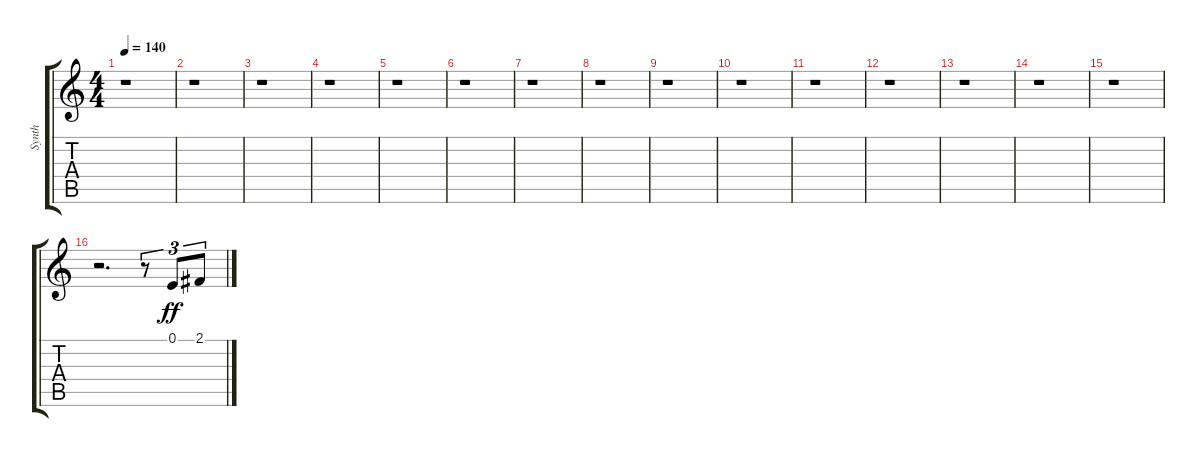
\track ("Synth" "Synth") {instrument stringensemble1}
\staff {score tabs}
\tuning (E4 B3 G3 D3 A2 E2) {hide}
\ts (4 4)
\tempo 140
\clef g2
\ks c
r.1{dy ff instrument stringensemble1} |
r.1 |
r.1 |
r.1 |
r.1 |
r.1 |
r.1 |
r.1 |
r.1 |
r.1 |
r.1 |
r.1 |
r.1 |
r.1 |
r.1 |
r.2{d} r.8{tu (3 2)} 0.1.8{tu (3 2)} 2.1.8{tu (3 2)}
